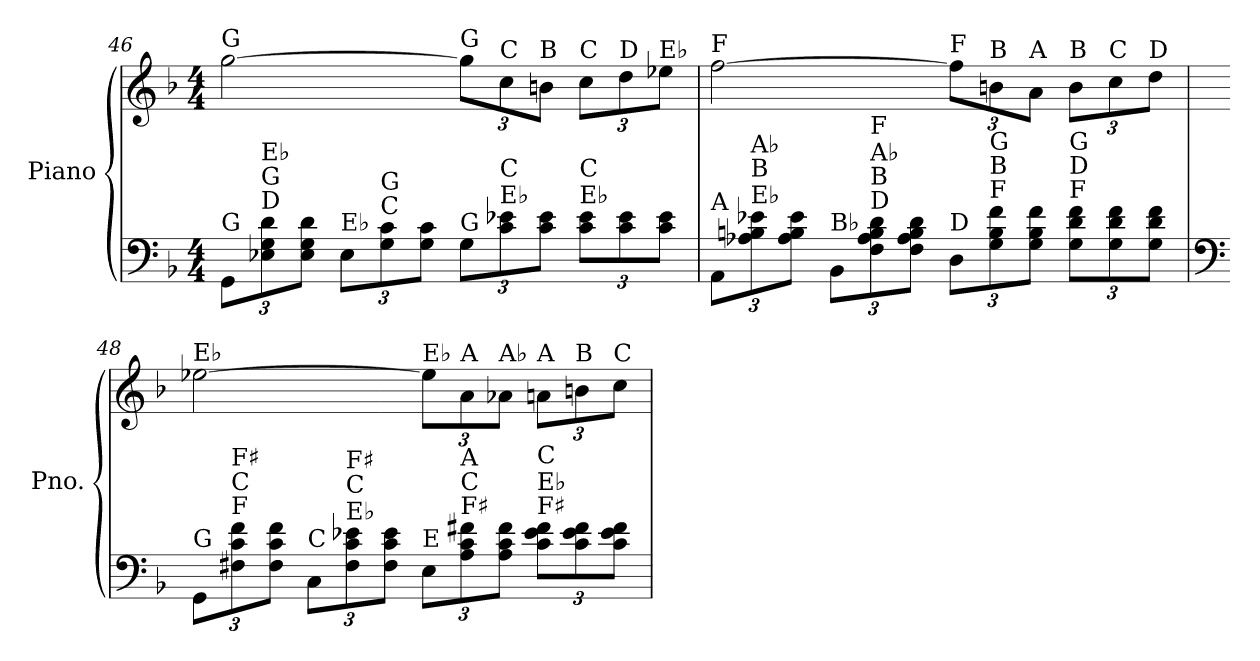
**kern	**kern
*part1	*part1
*staff2	*staff1
*I"Piano	*
*I'Pno.	*
!!LO:LB:g=z
*clefF4	*clefG2
*k[b-]	*k[b-]
*M4/4	*M4/4
*Xbrackettup	*
=46	=46
!	!LO:TX:a:t=G
!LO:TX:a:t=G	!
12GG\L	[2gg\
!LO:TX:a:t=D	!
!LO:TX:a:t=G	!
!LO:TX:a:t=E♭	!
12E-X\ 12G\ 12d\	.
12E-\ 12G\ 12d\J	.
!LO:TX:a:t=E♭	!
12E-\L	.
!LO:TX:a:t=C	!
!LO:TX:a:t=G	!
12G\ 12c\	.
12G\ 12c\J	.
*	*Xbrackettup
!	!LO:TX:a:t=G
!LO:TX:a:t=G	!
12G\L	12gg\L]
!	!LO:TX:a:t=C
!LO:TX:a:t=E♭	!
!LO:TX:a:t=C	!
12c\ 12e-X\	12cc\
!	!LO:TX:a:t=B
12c\ 12e-\J	12bn\J
!	!LO:TX:a:t=C
!LO:TX:a:t=E♭	!
!LO:TX:a:t=C	!
12c\ 12e-\L	12cc\L
!	!LO:TX:a:t=D
12c\ 12e-\	12dd\
!	!LO:TX:a:t=E♭
12c\ 12e-\J	12ee-X\J
!!LO:PB:g=z
=47	=47
!	!LO:TX:a:t=F
!LO:TX:a:t=A	!
12AA\L	[2ff\
!LO:TX:a:t=E♭	!
!LO:TX:a:t=B	!
!LO:TX:a:t=A♭	!
12A-X\ 12Bn\ 12e-X\	.
12A-\ 12B\ 12e-\J	.
!LO:TX:a:t=B♭	!
12BB-\L	.
!LO:TX:a:t=D	!
!LO:TX:a:t=B	!
!LO:TX:a:t=A♭	!
!LO:TX:a:t=F	!
12F\ 12A-\ 12B\ 12d\	.
12F\ 12A-\ 12B\ 12d\J	.
!	!LO:TX:a:t=F
!LO:TX:a:t=D	!
12D\L	12ff\L]
!	!LO:TX:a:t=B
!LO:TX:a:t=F	!
!LO:TX:a:t=B	!
!LO:TX:a:t=G	!
12G\ 12B\ 12f\	12bn\
!	!LO:TX:a:t=A
12G\ 12B\ 12f\J	12a\J
!	!LO:TX:a:t=B
!LO:TX:a:t=F	!
!LO:TX:a:t=D	!
!LO:TX:a:t=G	!
12G\ 12d\ 12f\L	12b\L
!	!LO:TX:a:t=C
12G\ 12d\ 12f\	12cc\
!	!LO:TX:a:t=D
12G\ 12d\ 12f\J	12dd\J
!!LO:LB:g=z
=48	=48
*clefF4	*
!	!LO:TX:a:t=E♭
!LO:TX:a:t=G	!
12GG\L	[2ee-X\
!LO:TX:a:t=F	!
!LO:TX:a:t=C	!
!LO:TX:a:t=F♯	!
12F#X\ 12c\ 12f\	.
12F#\ 12c\ 12f\J	.
!LO:TX:a:t=C	!
12C\L	.
!LO:TX:a:t=E♭	!
!LO:TX:a:t=C	!
!LO:TX:a:t=F♯	!
12F#\ 12c\ 12e-X\	.
12F#\ 12c\ 12e-\J	.
!	!LO:TX:a:t=E♭
!LO:TX:a:t=E	!
12E\L	12ee-\L]
!	!LO:TX:a:t=A
!LO:TX:a:t=F♯	!
!LO:TX:a:t=C	!
!LO:TX:a:t=A	!
12A\ 12c\ 12f#X\	12a\
!	!LO:TX:a:t=A♭
12A\ 12c\ 12f#\J	12a-X\J
!	!LO:TX:a:t=A
!LO:TX:a:t=F♯	!
!LO:TX:a:t=E♭	!
!LO:TX:a:t=C	!
12c\ 12e-\ 12f#\L	12an\L
!	!LO:TX:a:t=B
12c\ 12e-\ 12f#\	12bn\
!	!LO:TX:a:t=C
12c\ 12e-\ 12f#\J	12cc\J
=	=
*-	*-
